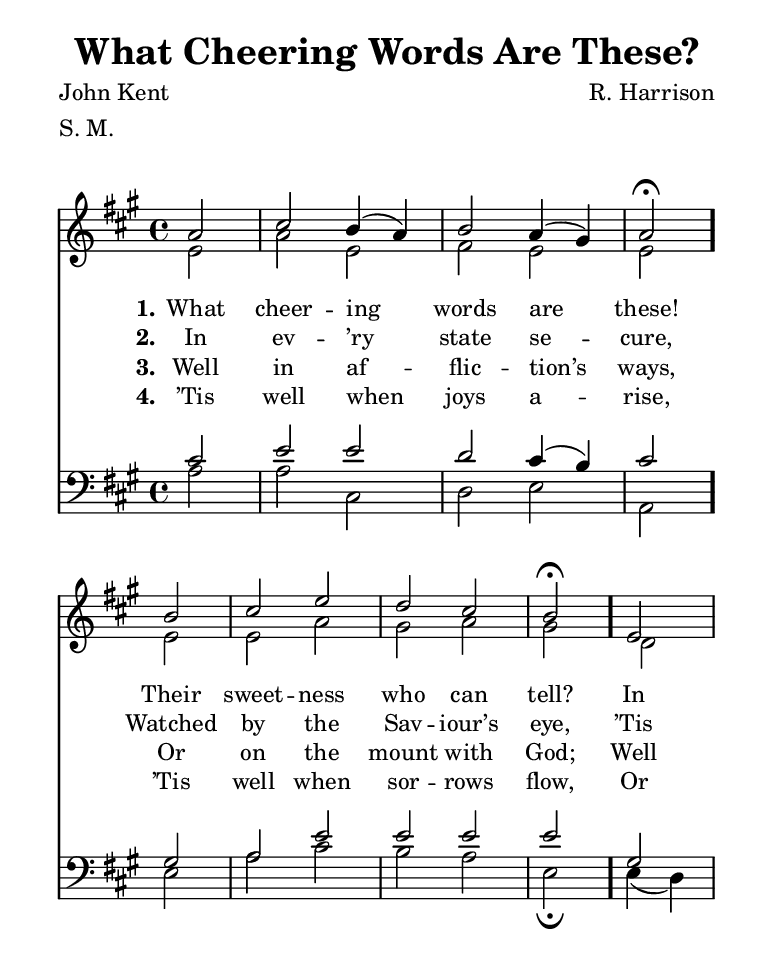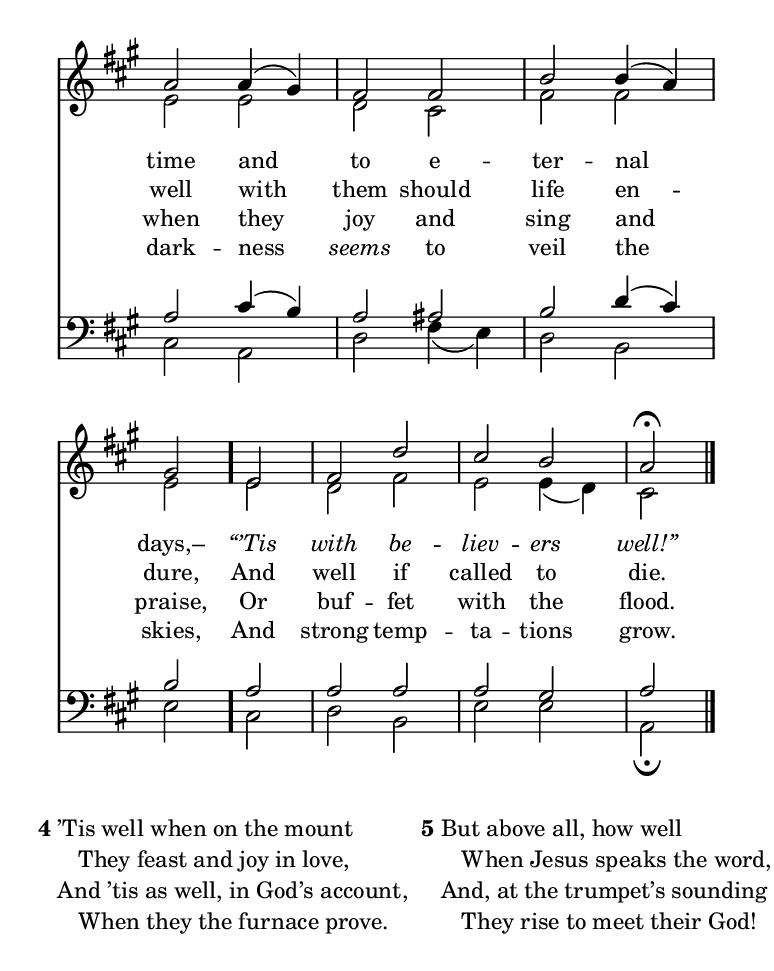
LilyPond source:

\include "common/global.ily"
\paper {
  \include "common/paper.ily"
  ragged-bottom = ##t
}

\header{
  hymnnumber = "283"
  title = "What Cheering Words Are These?"
  tunename = "Cambridge"
  meter = "S. M."
  poet = "John Kent"
  composer = "R. Harrison"
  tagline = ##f
}

ta = { \tempo 2=80 }
tb = { \tempo 2=40 }

global = {
  \include "common/overrides.ily"
  \override Staff.TimeSignature.style = #'()
  \time 4/4
  \override Score.MetronomeMark.transparent = ##t % hide all fermata changes too
  \ta
  \key a \major
  \partial 2
  \autoBeamOff
}

notesSoprano = {
\global
\relative c'' {

  a2 | cis b4( a) | b2 a4( gis) | \tb a2\fermata \ta
  b2 | cis e | d cis | \tb b\fermata \ta \eogbreak
  e,2 | a a4( gis) | fis2 fis | b b4( a) | gis2
  e2 | fis d' cis b | \tb a\fermata \ta % TODO review this fermata, not in original

  \bar "|."

}
}

notesAlto = {
\global
\relative e' {

  e2 | a e | fis e | e
  e2 | e a | gis a | gis
  d2 | e e | d cis | fis fis | e
  e2 | d fis | e e4( d) | cis2

}
}

notesTenor = {
\global
\relative a {

  cis2 | e e | d cis4( b) | cis2
  gis2 | a e' | e e | e
  gis,2 | a cis4( b) | a2 ais | b d4( cis) | b2
  a2 | a a | a gis | a

}
}

notesBass = {
\global
\relative f {

  a | a cis, | d e | a,
  e'2 | a cis | b a | e\fermata
  e4( d) | cis2 a | d fis4( e) | d2 b | e
  cis2 | d b | e e | a,\fermata

}
}

wordsA = \lyricmode {
\set stanza = "1."

What cheer -- ing words are these! \bar "." % TODO contrast `!` with `?` in title
Their sweet -- ness who can tell? \bar "."
In time and to e -- ter -- nal days,– \bar "."
\italicsOn “’Tis with be -- liev -- ers well!” \italicsOff \bar "."

}

wordsB = \lyricmode {
\set stanza = "2."

In ev -- ’ry state se -- cure,
Watched by the Sav -- iour’s eye,
’Tis well with them should life en -- dure,
And well if called to die.

}

wordsC = \lyricmode {
\set stanza = "3."

Well in af -- flic -- tion’s ways,
Or on the mount with God;
Well when they joy and sing and praise,
Or buf -- fet with the flood.

}

wordsD = \lyricmode {
\set stanza = "4."

’Tis well when joys a -- rise,
’Tis well when sor -- rows flow,
Or dark -- ness \italicsOn seems \italicsOff to veil the skies,
And strong temp -- ta -- tions grow.

}

wordsE = \markuplist {

\line { ’Tis well when on the mount }
\line { { \hspace #2 } They feast and joy in love, }
\line { And ’tis as well, in God’s account, }
\line { { \hspace #2 } When they the furnace prove. }

}

wordsF = \markuplist {

\line { But above all, how well }
\line { { \hspace #2 } When Jesus speaks the word, }
\line { And, at the trumpet’s sounding swell, }
\line { { \hspace #2 } They rise to meet their God! }

}

\score {
  \context ChoirStaff <<
    \context Staff = upper <<
      \set ChoirStaff.systemStartDelimiter = #'SystemStartBar
      \context Voice  = sopranos { \voiceOne << \notesSoprano >> }
      \context Voice  = altos { \voiceTwo << \notesAlto >> }
      \context Lyrics = one   \lyricsto sopranos \wordsA
      \context Lyrics = two   \lyricsto sopranos \wordsB
      \context Lyrics = three \lyricsto sopranos \wordsC
      \context Lyrics = four  \lyricsto sopranos \wordsD
    >>
    \context Staff = men <<
      \clef bass
      \context Voice  = tenors { \voiceOne << \notesTenor >> }
      \context Voice  = basses { \voiceTwo << \notesBass >> }
    >>
  >>
  \layout {
    \include "common/layout.ily"
  }
  \midi{
    \include "common/midi.ily"
  }
}

\noPageBreak

\markup { \fill-line {
  \hspace #0.1
  \line{ \bold 4 \column { \wordsE } }
  \hspace #0.1
  \line{ \bold 5 \column { \wordsF } }
  \hspace #0.1
} }

\version "2.18.2"  % necessary for upgrading to future LilyPond versions.

% vi:set et ts=2 sw=2 ai nocindent syntax=lilypond:
